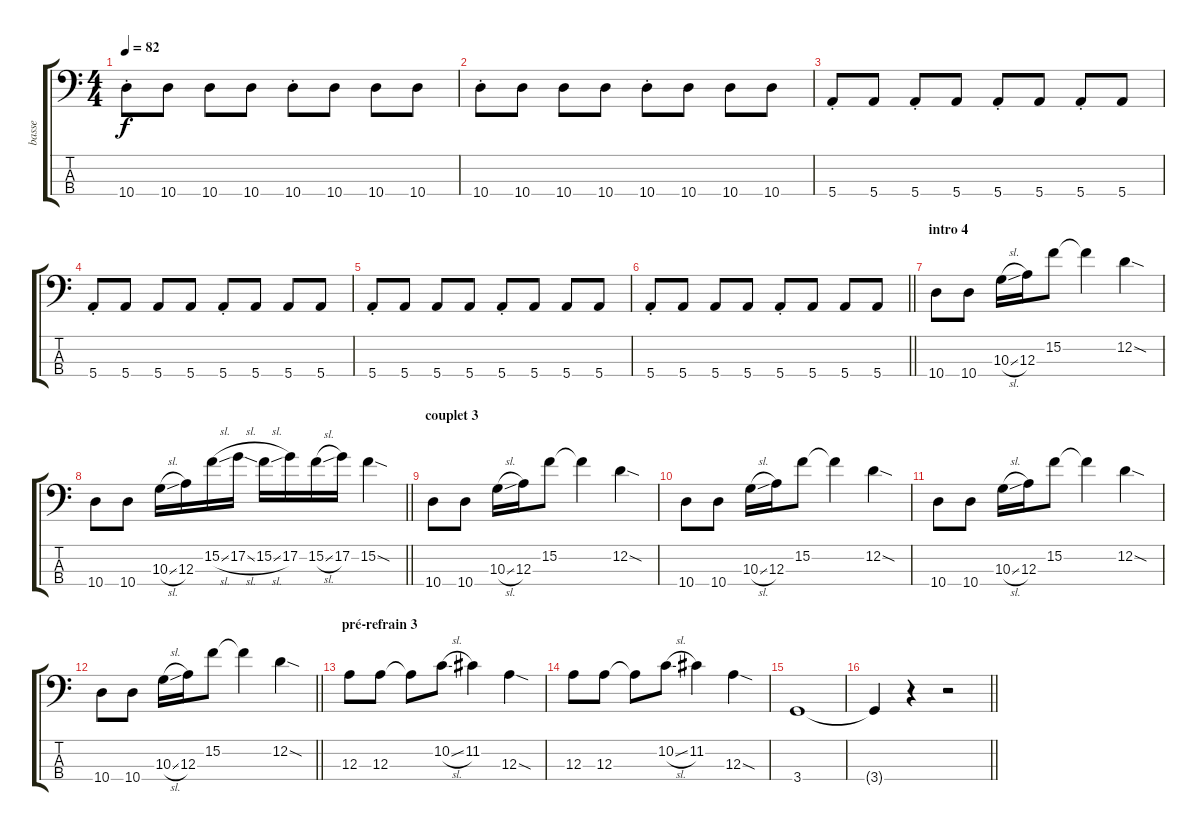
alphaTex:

\track ("basse" "basse") {instrument electricbassfinger}
\staff {score tabs}
\tuning (G2 D2 A1 E1) {hide}
\ts (4 4)
\tempo 82
\clef f4
\ks c
10.4{st}.8{dy f} 10.4.8 10.4.8 10.4.8 10.4{st}.8 10.4.8 10.4.8 10.4.8 |
10.4{st}.8 10.4.8 10.4.8 10.4.8 10.4{st}.8 10.4.8 10.4.8 10.4.8 |
5.4{st}.8 5.4.8 5.4{st}.8 5.4.8 5.4{st}.8 5.4.8 5.4{st}.8 5.4.8 |
5.4{st}.8 5.4.8 5.4.8 5.4.8 5.4{st}.8 5.4.8 5.4.8 5.4.8 |
5.4{st}.8 5.4.8 5.4.8 5.4.8 5.4{st}.8 5.4.8 5.4.8 5.4.8 |
\barLineRight lightlight
5.4{st}.8 5.4.8 5.4.8 5.4.8 5.4{st}.8 5.4.8 5.4.8 5.4.8 |
\section ("" "intro 4")
10.4.8 10.4.8 10.3{sl}.16 12.3.16 15.2.8 15.2{t}.4 12.2{sod}.4 |
\barLineRight lightlight
10.4.8 10.4.8 10.3{sl}.16 12.3.16 15.2{sl}.16 17.2{sl}.16 15.2{sl}.16 17.2.16 15.2{sl}.16 17.2.16 15.2{sod}.4 |
\section ("" "couplet 3")
10.4.8 10.4.8 10.3{sl}.16 12.3.16 15.2.8 15.2{t}.4 12.2{sod}.4 |
10.4.8 10.4.8 10.3{sl}.16 12.3.16 15.2.8 15.2{t}.4 12.2{sod}.4 |
10.4.8 10.4.8 10.3{sl}.16 12.3.16 15.2.8 15.2{t}.4 12.2{sod}.4 |
\barLineRight lightlight
10.4.8 10.4.8 10.3{sl}.16 12.3.16 15.2.8 15.2{t}.4 12.2{sod}.4 |
\section ("" "pré-refrain 3")
12.3.8 12.3.8 12.3{t}.8 10.2{sl}.8 11.2.4 12.3{sod}.4 |
12.3.8 12.3.8 12.3{t}.8 10.2{sl}.8 11.2.4 12.3{sod}.4 |
3.4.1 |
\barLineRight lightlight
3.4{t}.4 r.4 r.2
